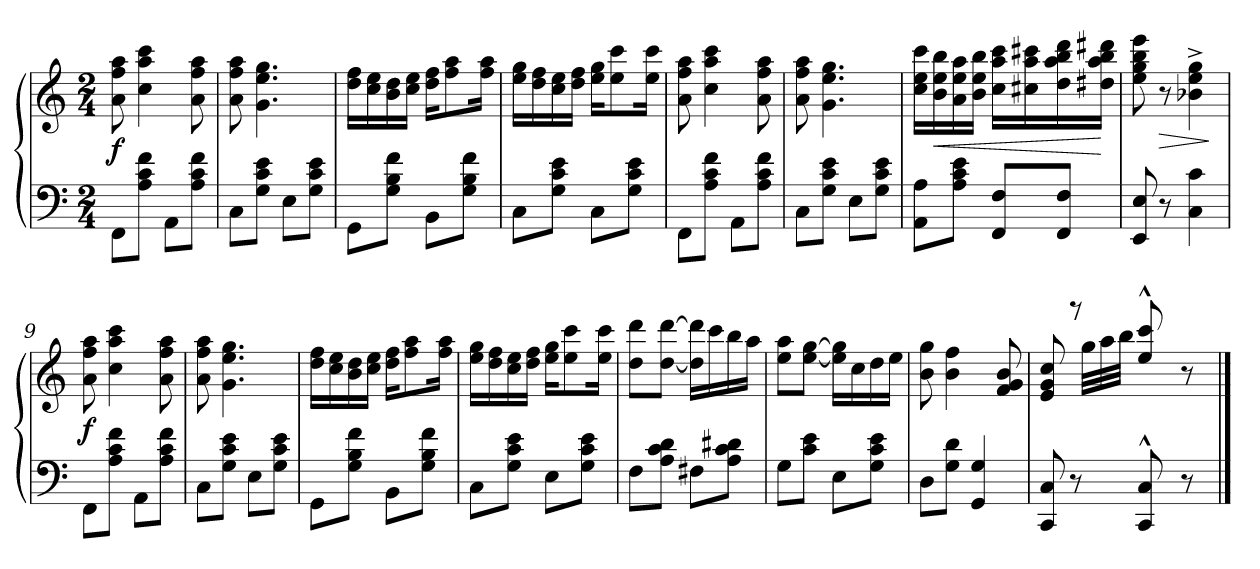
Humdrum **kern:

**kern	**kern	**dynam
*part1	*part1	*part1
*staff2	*staff1	*staff1/2
*clefF4	*clefG2	*
*k[]	*k[]	*
*C:	*C:	*
*M2/4	*M2/4	*
=1	=1	=1
!	!	!LO:DY:b
8FF<\L	8a\>>> 8ff\>>> 8aa\>>>	f
8A\ 8c\ 8f\J	4cc\ 4aa\ 4ccc\	.
8AA\L	.	.
8A\ 8c\ 8f\J	8a\ 8ff\ 8aa\	.
=2	=2	=2
8C\L	8a\ 8ff\ 8aa\	.
8G\ 8c\ 8e\J	4.g\ 4.ee\ 4.gg\	.
8E\L	.	.
8G\ 8c\ 8e\J	.	.
=3	=3	=3
8GG\L	16dd\>> 16ff\>>LL	.
.	16cc\ 16ee\	.
8G\ 8B\ 8f\J	16b\ 16dd\	.
.	16cc\ 16ee\JJ	.
8BB\L	16dd\ 16ff\KL	.
.	8ff\>> 8aa\>>	.
8G\ 8B\ 8f\J	.	.
.	16ff\ 16aa\Jk	.
=4	=4	=4
8C\L	16ee\ 16gg\LL	.
.	16dd\ 16ff\	.
8G\ 8c\ 8e\J	16cc\>> 16ee\>>	.
.	16dd\ 16ff\JJ	.
8C\L	16ee\ 16gg\KL	.
.	8ee\ 8ccc\	.
8G\ 8c\ 8e\J	.	.
.	16ee\ 16ccc\Jk	.
!!LO:LB:g=z
=5	=5	=5
8FF<\L	8a\>>> 8ff\>>> 8aa\>>>	.
8A\ 8c\ 8f\J	4cc\ 4aa\ 4ccc\	.
8AA\L	.	.
8A\ 8c\ 8f\J	8a\ 8ff\ 8aa\	.
=6	=6	=6
8C\L	8a\ 8ff\ 8aa\	.
8G\ 8c\ 8e\J	4.g\ 4.ee\ 4.gg\	.
8E\L	.	.
8G\ 8c\ 8e\J	.	.
=7	=7	=7
8AA\ 8A\L	16cc\ 16ee\ 16ccc\LL	.
!	!	!LO:HP:b
.	16b\ 16ee\ 16bb\	<
8A\ 8c\ 8e\J	16a\ 16ee\ 16aa\	.
.	16b\ 16ee\ 16bb\JJ	.
8FF/ 8F/L	16cc\ 16aa\ 16ccc\LL	.
.	16cc#X\ 16aa\ 16ccc#X\	.
8FF/ 8F/J	16dd\ 16aa\ 16bb\ 16ddd\	.
.	16dd#X\ 16aa\ 16bb\ 16ddd#X\JJ	[
=8	=8	=8
8EE/ 8E/	8ee\ 8gg\ 8bb\ 8eee\	.
!	!	!LO:HP:b
8r	8r	>
4C\ 4c\	4b-X\^> 4ee\^> 4gg\^>	.
.	.	]
!!LO:LB:g=z
=9	=9	=9
!	!	!LO:DY:b
8FF<\L	8a\>>> 8ff\>>> 8aa\>>>	f
8A\ 8c\ 8f\J	4cc\ 4aa\ 4ccc\	.
8AA\L	.	.
8A\ 8c\ 8f\J	8a\ 8ff\ 8aa\	.
=10	=10	=10
8C\L	8a\ 8ff\ 8aa\	.
8G\ 8c\ 8e\J	4.g\ 4.ee\ 4.gg\	.
8E\L	.	.
8G\ 8c\ 8e\J	.	.
=11	=11	=11
8GG\L	16dd\>> 16ff\>>LL	.
.	16cc\ 16ee\	.
8G\ 8B\ 8f\J	16b\ 16dd\	.
.	16cc\ 16ee\JJ	.
8BB\L	16dd\ 16ff\KL	.
.	8ff\>> 8aa\>>	.
8G\ 8B\ 8f\J	.	.
.	16ff\ 16aa\Jk	.
=12	=12	=12
8C\L	16ee\ 16gg\LL	.
.	16dd\ 16ff\	.
8G\ 8c\ 8e\J	16cc\>> 16ee\>>	.
.	16dd\ 16ff\JJ	.
8E\L	16ee\ 16gg\KL	.
.	8ee\ 8ccc\	.
8G\ 8c\ 8e\J	.	.
.	16ee\ 16ccc\Jk	.
!!LO:LB:g=z
=13	=13	=13
8F<\L	8dd\>> 8ddd\>>L	.
8A\ 8c\ 8d\J	[8dd\ [8ddd\J	.
8F#X\L	16dd\] 16ddd\]LL	.
.	16ccc>\	.
8A\ 8c\ 8d#X\J	16bb\	.
.	16aa\JJ	.
=14	=14	=14
8G\L	8ee\ 8aa\L	.
8c\ 8e\J	[8ee\ [8gg\J	.
8E\L	16ee\] 16gg\]LL	.
.	16cc>\	.
8G\ 8c\ 8e\J	16dd\	.
.	16ee\JJ	.
=15	=15	=15
8D\L	8b\ 8gg\	.
8G\ 8d\J	4b\ 4ff\	.
4GG/ 4G/	.	.
.	8f/ 8g/ 8b/	.
=16	=16	=16
*	*^	*
8CC/ 8C/	8e/ 8g/ 8cc/	8ryy	.
8r	8r	32ryy	.
.	.	32gg>\LLL	.
.	.	32aa\	.
.	.	32bb\JJJ	.
8CC/^^> 8C/^^>	8ee/^^> 8ccc/^^>	32ryy	.
.	.	32ryy	.
.	.	32ryy	.
.	.	32ryy	.
8r	8r	32ryy	.
.	.	32ryy	.
.	.	16ryy	.
*	*v	*v	*
==	==	==
*-	*-	*-
